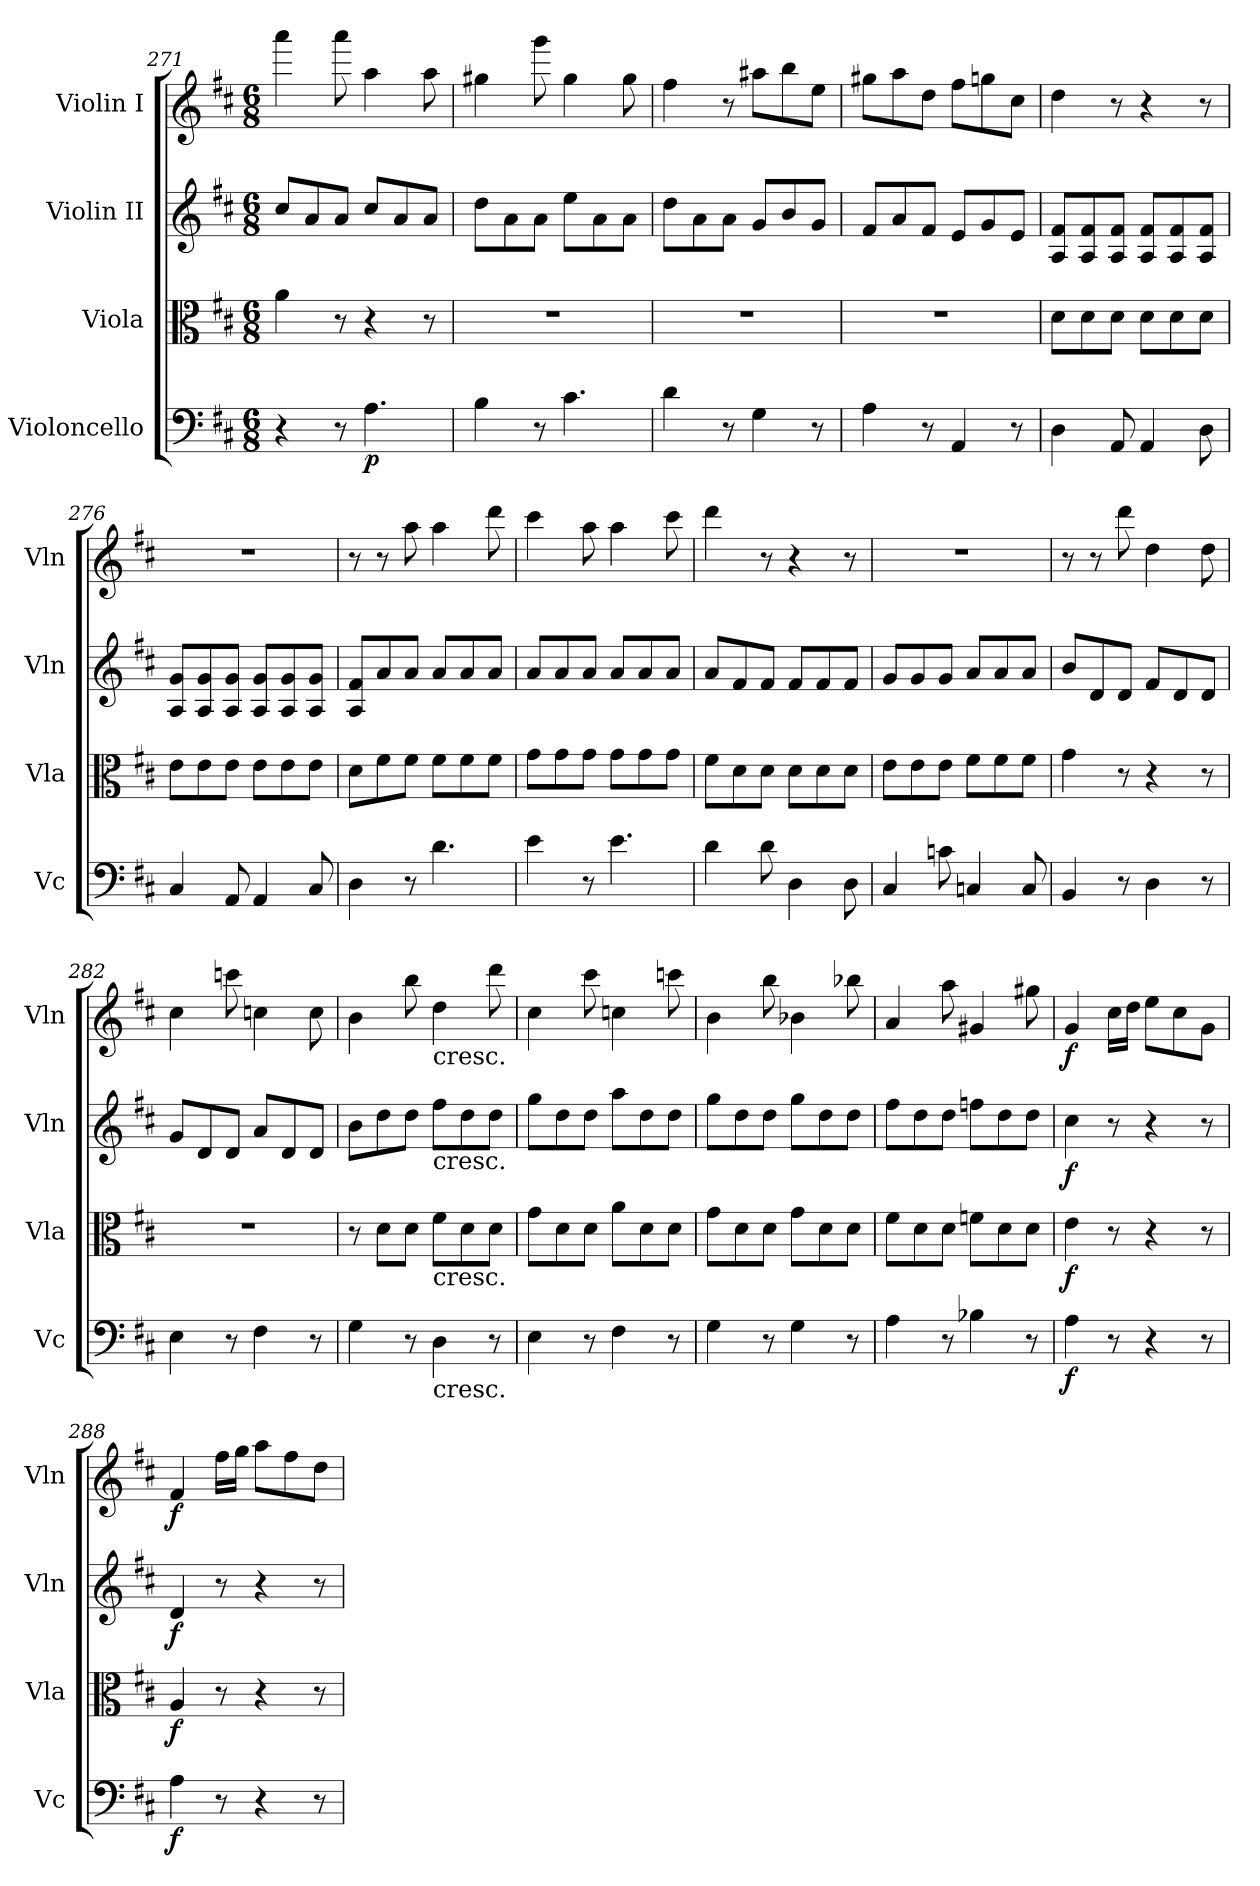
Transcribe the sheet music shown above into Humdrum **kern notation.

**kern	**dynam	**kern	**dynam	**kern	**dynam	**kern	**dynam
*part4	*part4	*part3	*part3	*part2	*part2	*part1	*part1
*staff4	*staff4	*staff3	*staff3	*staff2	*staff2	*staff1	*staff1
*I"Violoncello	*	*I"Viola	*	*I"Violin II	*	*I"Violin I	*
*I'Vc	*	*I'Vla	*	*I'Vln	*	*I'Vln	*
*clefF4	*	*clefC3	*	*clefG2	*	*clefG2	*
*k[f#c#]	*	*k[f#c#]	*	*k[f#c#]	*	*k[f#c#]	*
*M6/8	*	*M6/8	*	*M6/8	*	*M6/8	*
=271	=271	=271	=271	=271	=271	=271	=271
4r	.	4a\	.	8cc#/L	.	4aaa\	.
.	.	.	.	8a/	.	.	.
8r	.	8r	.	8a/J	.	8aaa\	.
!	!LO:DY:b	!	!	!	!	!	!
4.A\	p	4r	.	8cc#/L	.	4aa\	.
.	.	.	.	8a/	.	.	.
.	.	8r	.	8a/J	.	8aa\	.
!!LO:LB:g=z
=272	=272	=272	=272	=272	=272	=272	=272
4B\	.	2.r	.	8dd\L	.	4gg#X\	.
.	.	.	.	8a\	.	.	.
8r	.	.	.	8a\J	.	8ggg\	.
4.c#\	.	.	.	8ee\L	.	4gg#\	.
.	.	.	.	8a\	.	.	.
.	.	.	.	8a\J	.	8gg#\	.
!!LO:PB:g=z
=273	=273	=273	=273	=273	=273	=273	=273
4d\	.	2.r	.	8dd\L	.	4ff#\	.
.	.	.	.	8a\	.	.	.
8r	.	.	.	8a\J	.	8r	.
4G\	.	.	.	8g/L	.	8aa#X\L	.
.	.	.	.	8b/	.	8bb\	.
8r	.	.	.	8g/J	.	8ee\J	.
=274	=274	=274	=274	=274	=274	=274	=274
4A\	.	2.r	.	8f#/L	.	8gg#X\L	.
.	.	.	.	8a/	.	8aa\	.
8r	.	.	.	8f#/J	.	8dd\J	.
4AA/	.	.	.	8e/L	.	8ff#\L	.
.	.	.	.	8g/	.	8ggn\	.
8r	.	.	.	8e/J	.	8cc#\J	.
=275	=275	=275	=275	=275	=275	=275	=275
4D\	.	8d\L	.	8A/ 8f#/L	.	4dd\	.
.	.	8d\	.	8A/ 8f#/	.	.	.
8AA/	.	8d\J	.	8A/ 8f#/J	.	8r	.
4AA/	.	8d\L	.	8A/ 8f#/L	.	4r	.
.	.	8d\	.	8A/ 8f#/	.	.	.
8D\	.	8d\J	.	8A/ 8f#/J	.	8r	.
=276	=276	=276	=276	=276	=276	=276	=276
4C#/	.	8e\L	.	8A/ 8g/L	.	2.r	.
.	.	8e\	.	8A/ 8g/	.	.	.
8AA/	.	8e\J	.	8A/ 8g/J	.	.	.
4AA/	.	8e\L	.	8A/ 8g/L	.	.	.
.	.	8e\	.	8A/ 8g/	.	.	.
8C#/	.	8e\J	.	8A/ 8g/J	.	.	.
=277	=277	=277	=277	=277	=277	=277	=277
4D\	.	8d\L	.	8A/ 8f#/L	.	8r	.
.	.	8f#\	.	8a/	.	8r	.
8r	.	8f#\J	.	8a/J	.	8aa\	.
4.d\	.	8f#\L	.	8a/L	.	4aa\	.
.	.	8f#\	.	8a/	.	.	.
.	.	8f#\J	.	8a/J	.	8ddd\	.
!!LO:PB:g=z
=278	=278	=278	=278	=278	=278	=278	=278
4e\	.	8g\L	.	8a/L	.	4ccc#\	.
.	.	8g\	.	8a/	.	.	.
8r	.	8g\J	.	8a/J	.	8aa\	.
4.e\	.	8g\L	.	8a/L	.	4aa\	.
.	.	8g\	.	8a/	.	.	.
.	.	8g\J	.	8a/J	.	8ccc#\	.
=279	=279	=279	=279	=279	=279	=279	=279
4d\	.	8f#\L	.	8a/L	.	4ddd\	.
.	.	8d\	.	8f#/	.	.	.
8d\	.	8d\J	.	8f#/J	.	8r	.
4D\	.	8d\L	.	8f#/L	.	4r	.
.	.	8d\	.	8f#/	.	.	.
8D\	.	8d\J	.	8f#/J	.	8r	.
=280	=280	=280	=280	=280	=280	=280	=280
4C#/	.	8e\L	.	8g/L	.	2.r	.
.	.	8e\	.	8g/	.	.	.
8cn\	.	8e\J	.	8g/J	.	.	.
4Cn/	.	8f#\L	.	8a/L	.	.	.
.	.	8f#\	.	8a/	.	.	.
8C/	.	8f#\J	.	8a/J	.	.	.
=281	=281	=281	=281	=281	=281	=281	=281
4BB/	.	4g\	.	8b/L	.	8r	.
.	.	.	.	8d/	.	8r	.
8r	.	8r	.	8d/J	.	8ddd\	.
4D\	.	4r	.	8f#/L	.	4dd\	.
.	.	.	.	8d/	.	.	.
8r	.	8r	.	8d/J	.	8dd\	.
=282	=282	=282	=282	=282	=282	=282	=282
4E\	.	2.r	.	8g/L	.	4cc#\	.
.	.	.	.	8d/	.	.	.
8r	.	.	.	8d/J	.	8cccn\	.
4F#\	.	.	.	8a/L	.	4ccn\	.
.	.	.	.	8d/	.	.	.
8r	.	.	.	8d/J	.	8cc\	.
!!LO:LB:g=z
=283	=283	=283	=283	=283	=283	=283	=283
4G\	.	8r	.	8b\L	.	4b\	.
.	.	8d\L	.	8dd\	.	.	.
8r	.	8d\J	.	8dd\J	.	8bb\	.
!	!	!	!	!	!	!LO:TX:b:t=cresc.	!
!	!	!	!	!LO:TX:b:t=cresc.	!	!	!
!	!	!LO:TX:b:t=cresc.	!	!	!	!	!
!LO:TX:b:t=cresc.	!	!	!	!	!	!	!
4D\	.	8f#\L	.	8ff#\L	.	4dd\	.
.	.	8d\	.	8dd\	.	.	.
8r	.	8d\J	.	8dd\J	.	8ddd\	.
=284	=284	=284	=284	=284	=284	=284	=284
4E\	.	8g\L	.	8gg\L	.	4cc#\	.
.	.	8d\	.	8dd\	.	.	.
8r	.	8d\J	.	8dd\J	.	8ccc#\	.
4F#\	.	8a\L	.	8aa\L	.	4ccn\	.
.	.	8d\	.	8dd\	.	.	.
8r	.	8d\J	.	8dd\J	.	8cccn\	.
=285	=285	=285	=285	=285	=285	=285	=285
4G\	.	8g\L	.	8gg\L	.	4b\	.
.	.	8d\	.	8dd\	.	.	.
8r	.	8d\J	.	8dd\J	.	8bb\	.
4G\	.	8g\L	.	8gg\L	.	4b-X\	.
.	.	8d\	.	8dd\	.	.	.
8r	.	8d\J	.	8dd\J	.	8bb-X\	.
=286	=286	=286	=286	=286	=286	=286	=286
4A\	.	8f#\L	.	8ff#\L	.	4a/	.
.	.	8d\	.	8dd\	.	.	.
8r	.	8d\J	.	8dd\J	.	8aa\	.
4B-X\	.	8fn\L	.	8ffn\L	.	4g#X/	.
.	.	8d\	.	8dd\	.	.	.
8r	.	8d\J	.	8dd\J	.	8gg#X\	.
=287	=287	=287	=287	=287	=287	=287	=287
!	!LO:DY:b	!	!LO:DY:b	!	!LO:DY:b	!	!LO:DY:b
4A\	f	4e\	f	4cc#\	f	4g/	f
8r	.	8r	.	8r	.	16cc#\LL	.
.	.	.	.	.	.	16dd\JJ	.
4r	.	4r	.	4r	.	8ee\L	.
.	.	.	.	.	.	8cc#\	.
8r	.	8r	.	8r	.	8g\J	.
!!LO:PB:g=z
=288	=288	=288	=288	=288	=288	=288	=288
!	!LO:DY:b	!	!LO:DY:b	!	!LO:DY:b	!	!LO:DY:b
4A\	f	4A/	f	4d/	f	4f#/	f
8r	.	8r	.	8r	.	16ff#\LL	.
.	.	.	.	.	.	16gg\JJ	.
4r	.	4r	.	4r	.	8aa\L	.
.	.	.	.	.	.	8ff#\	.
8r	.	8r	.	8r	.	8dd\J	.
=	=	=	=	=	=	=	=
*-	*-	*-	*-	*-	*-	*-	*-
